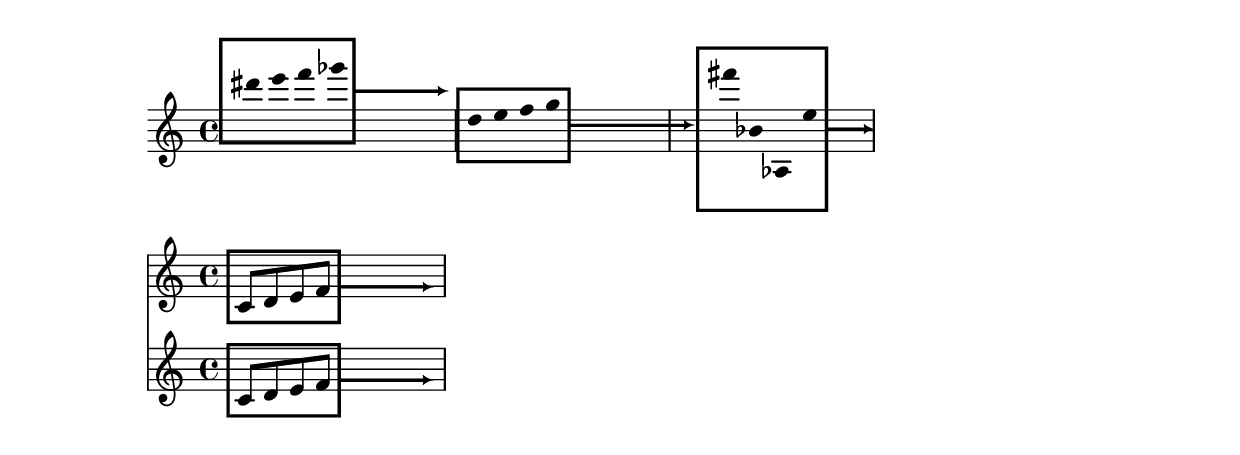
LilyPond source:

\version "2.22.0"

\version "2.22.0"

%% the following two definitions create custom properties, on the model of `define-grob-properties.scm'
%% thanks, Harm and Arnold

#(define (define-grob-property symbol type? description)
  (if (not (equal? (object-property symbol 'backend-doc) #f))
      (ly:error (G_ "symbol ~S redefined") symbol))

  (set-object-property! symbol 'backend-type? type?)
  (set-object-property! symbol 'backend-doc description)
  symbol)

#(map
  (lambda (x)
    (apply define-grob-property x))

  `(
    (extender-length ,number? "length of continuation line in frame")
    (extra-padding ,pair? "extra room on left and right of frame")
  ))

%% based on regression test `scheme-text-spanner.ly'
%% Thanks, Mike

#(define-event-class 'frame-event
   'span-event)

#(define frame-types
   '(
     (FrameEvent
      . ((description . "Used to signal where frames start and stop.")
         (types . (general-music frame-event span-event event))
         ))
     ))

#(set!
  frame-types
  (map (lambda (x)
         (set-object-property! (car x)
                               'music-description
                               (cdr (assq 'description (cdr x))))
         (let ((lst (cdr x)))
           (set! lst (assoc-set! lst 'name (car x)))
           (set! lst (assq-remove! lst 'description))
           (hashq-set! music-name-to-property-table (car x) lst)
           (cons (car x) lst)))
       frame-types))

#(set! music-descriptions
       (append frame-types music-descriptions))

#(set! music-descriptions
       (sort music-descriptions alist<?))

#(define (frame-stencil grob)
  (let* ((elts (ly:grob-object grob 'elements))
         (extender-length (ly:grob-property grob 'extender-length))
         (box-padding (ly:grob-property grob 'padding))
         (extra-padding (ly:grob-property grob 'extra-padding))
         (padding-L (car extra-padding))
         (padding-R (cdr extra-padding))
         (height (ly:axis-group-interface::height grob))
         (mid-height (* 0.5 (interval-length height)))
         (axis-group-width (ly:axis-group-interface::width grob))
         (axis-group-width (coord-translate axis-group-width (cons padding-L padding-R)))
         (stencil (ly:make-stencil '() axis-group-width height))
         (extender (make-line-stencil 0.3 0 0 extender-length 0)))

    (set! stencil (box-stencil stencil 0.3 box-padding))
    (set! extender
      (ly:stencil-combine-at-edge extender X RIGHT
        (grob-interpret-markup grob (markup #:arrow-head X RIGHT #t))
        -0.2))
    (set! extender (ly:stencil-translate-axis extender (- (cdr height) mid-height) Y))
    (set! stencil (ly:stencil-combine-at-edge stencil X RIGHT extender -0.2))

    stencil))

#(define (frame-stub::width grob)
  (let* ((elts (ly:grob-object grob 'elements))
         (frame (ly:grob-object grob 'frame))
         (direction (ly:grob-property grob 'direction))
         (box-padding (ly:grob-property frame 'padding))
         (extra-padding (ly:grob-property frame 'extra-padding))
         (padding-L (car extra-padding))
         (padding-R (cdr extra-padding))
         (extender-length (ly:grob-property frame 'extender-length))
         (correction 1) ;; length adjustment for right end.  TODO--
                        ;; will be calculated from offset of arrow/extender
                        ;; length of arrow, extra space before next element
         (axis-group-width (ly:axis-group-interface::width grob))
         (axis-group-width (coord-translate axis-group-width (cons padding-L padding-R))))

  (if (eq? direction LEFT)
      (cons (- (car axis-group-width) 0.3 box-padding) (car axis-group-width))
      (cons (cdr axis-group-width) (+ (cdr axis-group-width) extender-length 0.3 box-padding correction)))))

% https://extending-lilypond.readthedocs.io/en/latest/properties-types.html#new-grob-type
#(define (define-grob! grob-name grob-entry)
   (set! all-grob-descriptions
         (cons ((@@ (lily) completize-grob-entry)
                (cons grob-name grob-entry))
               all-grob-descriptions)))

#(define-grob!
  'Frame
  `(
    (extra-padding . (0 . 0))
    (padding . 0.8)
    (stencil . ,frame-stencil)
    (meta . ((class . Spanner)
             (interfaces . (line-interface))))))

#(define-grob!
  'FrameStub
  `(
    (X-extent . ,frame-stub::width)
    (Y-extent . ,ly:axis-group-interface::height)
    (meta . ((class . Item)
             (object-callbacks . ((pure-Y-common . ,ly:axis-group-interface::calc-pure-y-common)
                                  (pure-relevant-grobs . ,ly:axis-group-interface::calc-pure-relevant-grobs)))
             (interfaces . ())))))

#(define (add-bound-item spanner item)
   (if (null? (ly:spanner-bound spanner LEFT))
       (ly:spanner-set-bound! spanner LEFT item)
       (ly:spanner-set-bound! spanner RIGHT item)))

frameEngraver =
#(lambda (context)
   (let ((span '())
         (stub '())
         (event-drul (cons '() '())))

     `((listeners
         (frame-event .
           ,(lambda (engraver event)
             (if (= START (ly:event-property event 'span-direction))
                 (set-car! event-drul event)
                 (set-cdr! event-drul event)))))

       (acknowledgers
         (note-column-interface .
           ,(lambda (engraver grob source-engraver)
             (if (ly:spanner? span)
               (begin
                   (ly:pointer-group-interface::add-grob span 'elements grob)
                   (add-bound-item span grob)))
             (if (ly:item? stub)
                   (ly:pointer-group-interface::add-grob stub 'elements grob))))
         (script-interface .
           ,(lambda (engraver grob source-engraver)
             (if (ly:spanner? span)
                 (ly:pointer-group-interface::add-grob span 'elements grob))
             (if (ly:item? stub)
                   (ly:pointer-group-interface::add-grob stub 'elements grob))))
         (dynamic-interface .
           ,(lambda (engraver grob source-engraver)
             (if (ly:spanner? span)
                 (ly:pointer-group-interface::add-grob span 'elements grob))
             (if (ly:item? stub)
                   (ly:pointer-group-interface::add-grob stub 'elements grob))))
         (inline-accidental-interface .
           ,(lambda (engraver grob source-engraver)
             (if (ly:spanner? span)
                 (ly:pointer-group-interface::add-grob span 'elements grob))
             (if (ly:item? stub)
                   (ly:pointer-group-interface::add-grob stub 'elements grob)))))

       (process-music .
         ,(lambda (trans)
           (if (ly:stream-event? (cdr event-drul))
               (if (null? span)
                   (ly:warning "No start to this box.")
                   (ly:engraver-announce-end-grob trans span (cdr event-drul))))
           (if (ly:stream-event? (car event-drul))
               (begin (set! span (ly:engraver-make-grob trans 'Frame (car event-drul)))
                      (set! stub (ly:engraver-make-grob trans 'FrameStub (car event-drul)))
                      (ly:grob-set-object! stub 'frame span)
                      (ly:grob-set-property! stub 'direction LEFT)
                      (set-car! event-drul '())))
           (if (ly:stream-event? (cdr event-drul))
               (begin (set! stub (ly:engraver-make-grob trans 'FrameStub (cdr event-drul)))
                      (ly:grob-set-property! stub 'direction RIGHT)
                      (ly:grob-set-object! stub 'frame span)))))

       (stop-translation-timestep .
         ,(lambda (trans)
             (set! stub '())
             (if (ly:stream-event? (cdr event-drul))
                 (begin
                   (set-cdr! event-drul '())
                   (set! span '()))))))))

frameStart =
#(make-span-event 'FrameEvent START)

frameEnd =
#(make-span-event 'FrameEvent STOP)


\score {
  <<
    \new Staff {
\relative c'' {
  \override Stem.transparent = ##t
  \override Beam.transparent = ##t
  \once \override Frame.extender-length = #8
  \frameStart dis'8[ e f \frameEnd ges] s2
  \once \override Frame.extender-length = #11
  \frameStart d,8[ e f \frameEnd g] s2
  s2
  \once \override Frame.extender-length = #3.5
  \frameStart fis'8[ bes,, aes, \frameEnd e'']
}
    }
  >>
}

\score {
  <<
    \new Staff {
      \relative {
        \once \override Frame.extender-length = #8
        \frameStart c'8[ d e \frameEnd f] s2
      }
    }
    \new Staff {
      \relative {
        \once \override Frame.extender-length = #8
        \frameStart c'8[ d e \frameEnd f] s2
      }
    }
  >>
}

\layout {
  \context {
    \Global
    \grobdescriptions #all-grob-descriptions
  }
  \context {
    \Voice
    \consists \frameEngraver
  }
}
